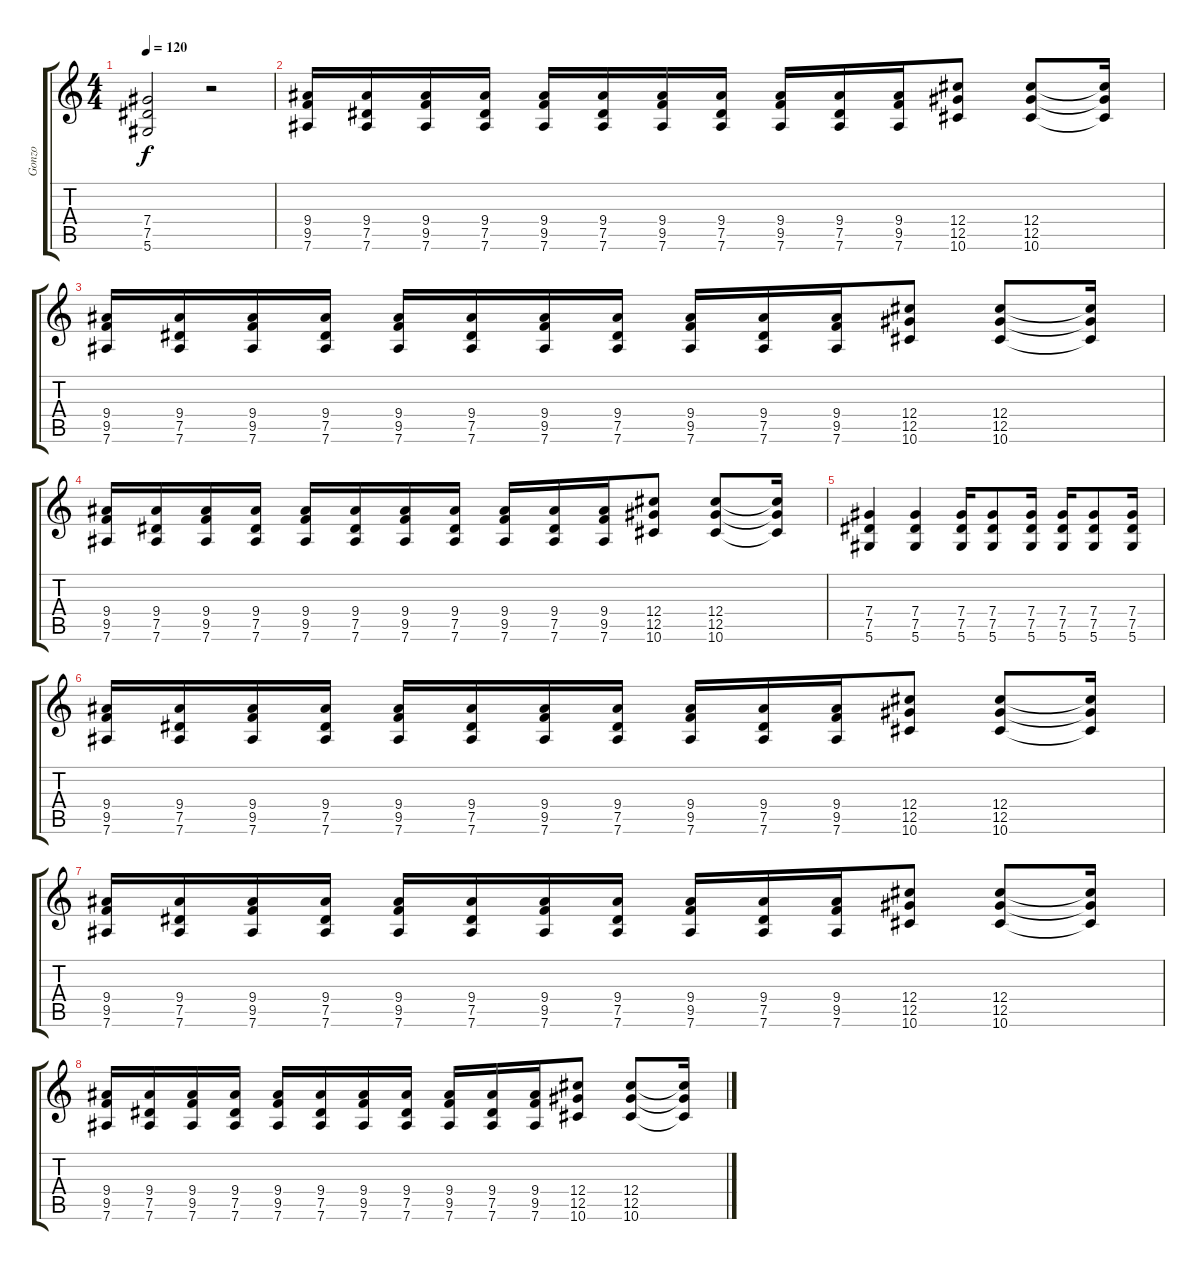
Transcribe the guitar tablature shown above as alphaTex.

\track ("Gonzo" "Gonzo") {instrument distortionguitar}
\staff {score tabs}
\tuning (Eb4 Bb3 Gb3 Db3 Ab2 Eb2) {hide}
\ts (4 4)
\tempo 120
\clef g2
\ks c
(7.4 7.5 5.6).2{dy f} r.2 |
(9.4 9.5 7.6).16 (9.4 7.5 7.6).16 (9.4 9.5 7.6).16 (9.4 7.5 7.6).16 (9.4 9.5 7.6).16 (9.4 7.5 7.6).16 (9.4 9.5 7.6).16 (9.4 7.5 7.6).16 (9.4 9.5 7.6).16 (9.4 7.5 7.6).16 (9.4 9.5 7.6).16 (12.4 12.5 10.6).8 (12.4 12.5 10.6).8 (12.4{t} 12.5{t} 10.6{t}).16 |
(9.4 9.5 7.6).16 (9.4 7.5 7.6).16 (9.4 9.5 7.6).16 (9.4 7.5 7.6).16 (9.4 9.5 7.6).16 (9.4 7.5 7.6).16 (9.4 9.5 7.6).16 (9.4 7.5 7.6).16 (9.4 9.5 7.6).16 (9.4 7.5 7.6).16 (9.4 9.5 7.6).16 (12.4 12.5 10.6).8 (12.4 12.5 10.6).8 (12.4{t} 12.5{t} 10.6{t}).16 |
(9.4 9.5 7.6).16 (9.4 7.5 7.6).16 (9.4 9.5 7.6).16 (9.4 7.5 7.6).16 (9.4 9.5 7.6).16 (9.4 7.5 7.6).16 (9.4 9.5 7.6).16 (9.4 7.5 7.6).16 (9.4 9.5 7.6).16 (9.4 7.5 7.6).16 (9.4 9.5 7.6).16 (12.4 12.5 10.6).8 (12.4 12.5 10.6).8 (12.4{t} 12.5{t} 10.6{t}).16 |
(7.4 7.5 5.6).4 (7.4 7.5 5.6).4 (7.4 7.5 5.6).16 (7.4 7.5 5.6).8 (7.4 7.5 5.6).16 (7.4 7.5 5.6).16 (7.4 7.5 5.6).8 (7.4 7.5 5.6).16 |
(9.4 9.5 7.6).16 (9.4 7.5 7.6).16 (9.4 9.5 7.6).16 (9.4 7.5 7.6).16 (9.4 9.5 7.6).16 (9.4 7.5 7.6).16 (9.4 9.5 7.6).16 (9.4 7.5 7.6).16 (9.4 9.5 7.6).16 (9.4 7.5 7.6).16 (9.4 9.5 7.6).16 (12.4 12.5 10.6).8 (12.4 12.5 10.6).8 (12.4{t} 12.5{t} 10.6{t}).16 |
(9.4 9.5 7.6).16 (9.4 7.5 7.6).16 (9.4 9.5 7.6).16 (9.4 7.5 7.6).16 (9.4 9.5 7.6).16 (9.4 7.5 7.6).16 (9.4 9.5 7.6).16 (9.4 7.5 7.6).16 (9.4 9.5 7.6).16 (9.4 7.5 7.6).16 (9.4 9.5 7.6).16 (12.4 12.5 10.6).8 (12.4 12.5 10.6).8 (12.4{t} 12.5{t} 10.6{t}).16 |
(9.4 9.5 7.6).16 (9.4 7.5 7.6).16 (9.4 9.5 7.6).16 (9.4 7.5 7.6).16 (9.4 9.5 7.6).16 (9.4 7.5 7.6).16 (9.4 9.5 7.6).16 (9.4 7.5 7.6).16 (9.4 9.5 7.6).16 (9.4 7.5 7.6).16 (9.4 9.5 7.6).16 (12.4 12.5 10.6).8 (12.4 12.5 10.6).8 (12.4{t} 12.5{t} 10.6{t}).16
